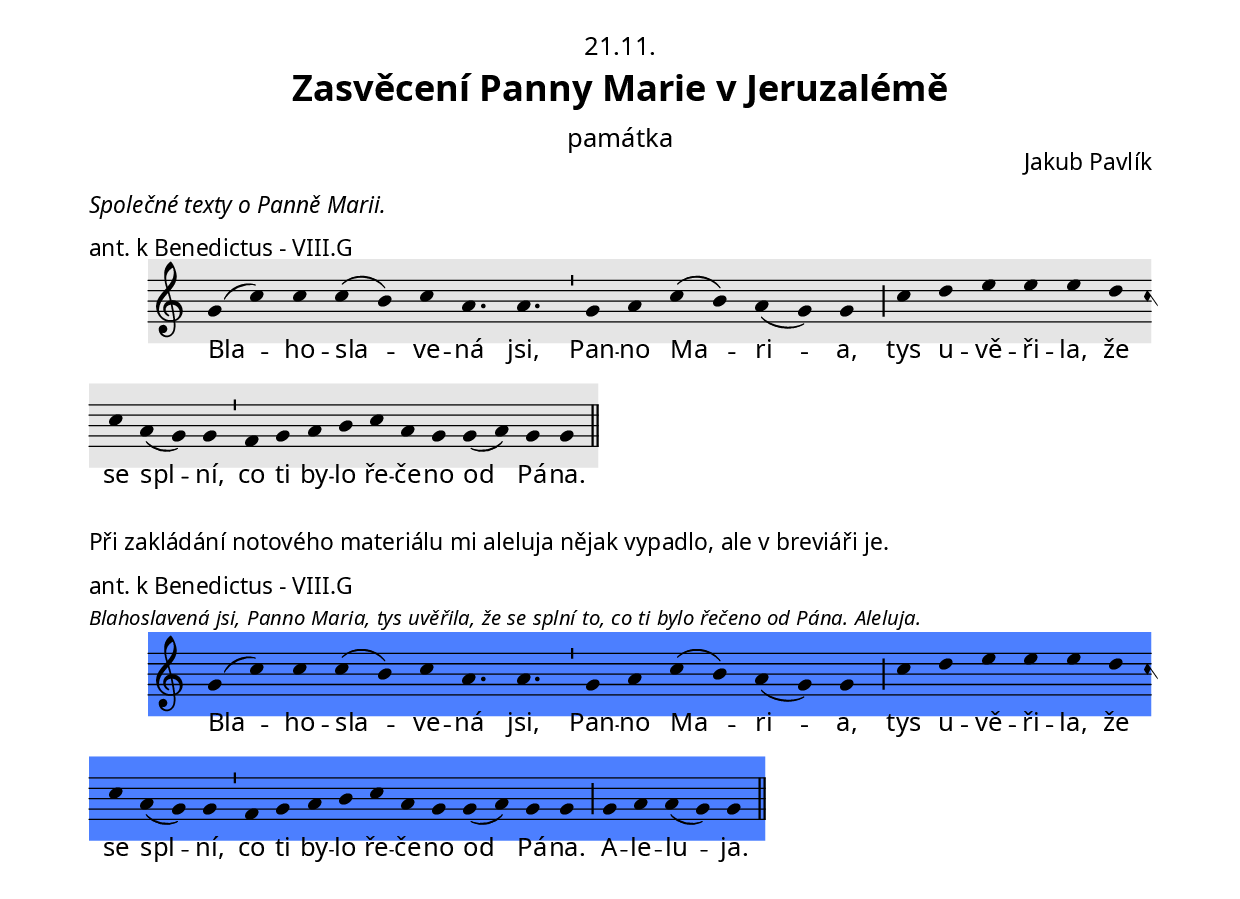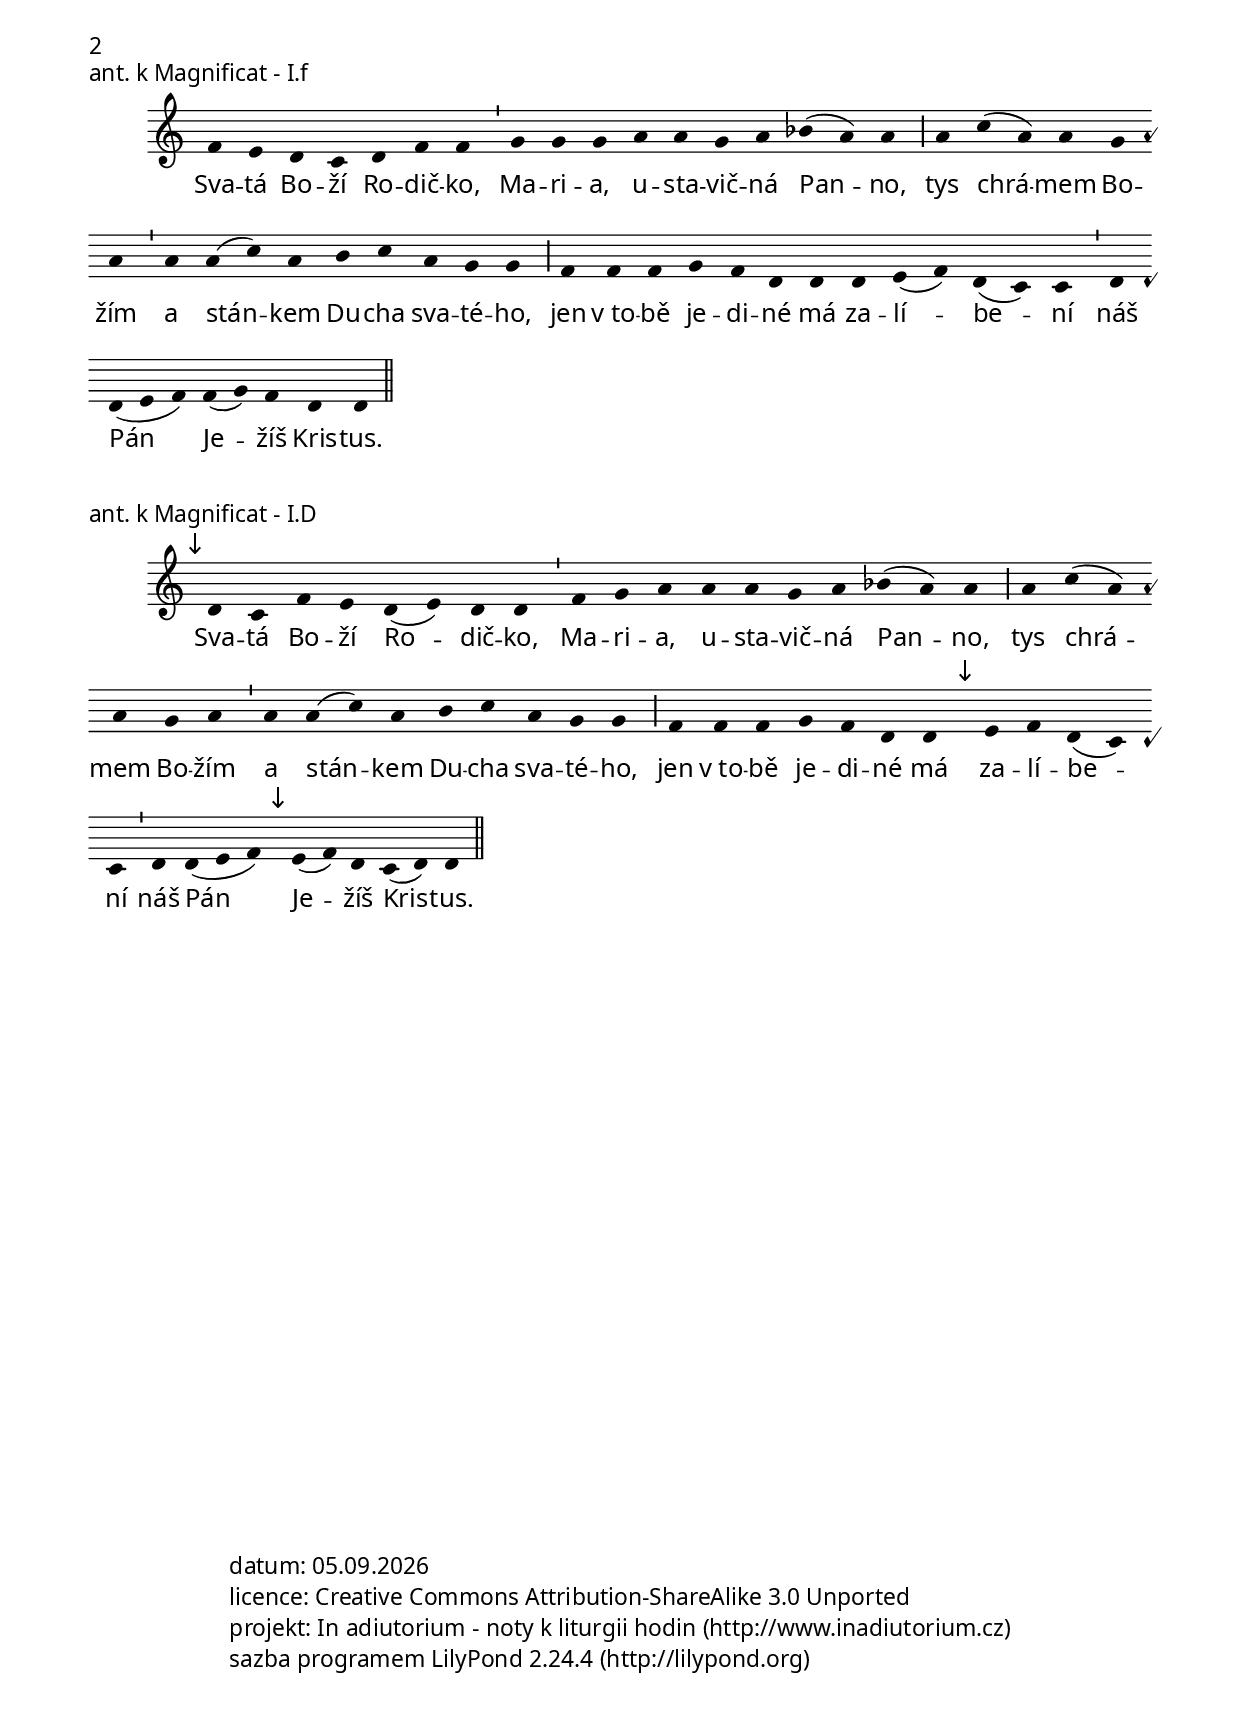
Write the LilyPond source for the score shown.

\version "2.17.5"

\include "../spolecne.ly"

\header {
  title = \markup\titleSvatek
            "Zasvěcení Panny Marie v Jeruzalémě"
            "památka"
            21.11.
  composer = "Jakub Pavlík"
}

\markup\communia #'(#:maria)

\score {
  \relative c'' {
    \zvyraznovacSedy
    \choralniRezim
    g4( c) c c( b) c a4. a \barMin g4 a c( b) a( g) g \barMaior
    c d e e e d c a( g) g \barMin f g a b c a g g( a) g g \barFinalis
  }
  \addlyrics {
    Bla -- ho -- sla -- ve -- ná jsi, Pan -- no Ma -- ri -- a,
    tys u -- vě -- ři -- la, že se spl -- ní,
    co ti by -- lo ře -- če -- no od Pá -- na.
  }
  \header {
    quid = "ant. k Benedictus"
    modus = "VIII"
    differentia = "G"
    psalmus = ""
    fial = "commune/commune_maria.ly#2ne-amag?-aleluja"
    id = "aben"
    piece = \markup {\sestavTitulekBezZalmu}
  }
}

\markup\justify{
  Při zakládání notového materiálu mi aleluja nějak vypadlo,
  ale v breviáři je.
}

\score {
  \relative c'' {
    \zvyraznovacModry
    \choralniRezim
    g4( c) c c( b) c a4. a \barMin g4 a c( b) a( g) g \barMaior
    c d e e e d c a( g) g \barMin f g a b c a g g( a) g g \barMaior
    g a a( g) g \barFinalis
  }
  \addlyrics {
    Bla -- ho -- sla -- ve -- ná jsi, Pan -- no Ma -- ri -- a,
    tys u -- vě -- ři -- la, že se spl -- ní,
    co ti by -- lo ře -- če -- no od Pá -- na.
    A -- le -- lu -- ja.
  }
  \header {
    textus_approbatus = "Blahoslavená jsi, Panno Maria,
    tys uvěřila, že se splní to, co ti bylo řečeno od Pána. Aleluja."
    quid = "ant. k Benedictus"
    modus = "VIII"
    differentia = "G"
    psalmus = ""
    fial = "commune/commune_maria.ly#2ne-amag"
    id = "aben"
    piece = \markup {\sestavTitulekBezZalmu}
  }
}

\pageBreak

\score {
  \relative c' {
    \choralniRezim
    f4 e d c d f f \barMin
    g g g a a g a bes( a) a \barMaior
    a c( a) a g a \barMin
    a a( c) a b c a g g \barMaior
    f f f g f d d d e( f) d( c) c \barMin
    d d( e f) f( g) f d d \barFinalis
  }
  \addlyrics {
    Sva -- tá Bo -- ží Ro -- dič -- ko,
    Ma -- ri -- a, u -- sta -- vič -- ná Pan -- no,
    tys chrá -- mem Bo -- žím
    a stán -- kem Du -- cha sva -- té -- ho,
    jen v_to -- bě je -- di -- né má za -- lí -- be -- ní
    náš Pán Je -- žíš Kris -- tus.
  }
  \header {
    quid = "ant. k Magnificat"
    modus = "I"
    differentia = "f"
    psalmus = ""
    id = "amag"
    piece = \markup {\sestavTitulekBezZalmu}
  }
}

\score {
  \relative c' {
    \choralniRezim
    \mark\sipka d4 c f e d( e) d d \barMin
    f g a a a g a bes( a) a \barMaior
    a c( a) a g a \barMin
    a a( c) a b c a g g \barMaior
    f f f g f d d \mark\sipka e f d( c) c \barMin
    d d( e f) \mark\sipka e( f) d c( d) d \barFinalis
  }
  \addlyrics {
    Sva -- tá Bo -- ží Ro -- dič -- ko,
    Ma -- ri -- a, u -- sta -- vič -- ná Pan -- no,
    tys chrá -- mem Bo -- žím
    a stán -- kem Du -- cha sva -- té -- ho,
    jen v_to -- bě je -- di -- né má za -- lí -- be -- ní
    náš Pán Je -- žíš Kris -- tus.
  }
  \header {
    quid = "ant. k Magnificat"
    modus = "I"
    differentia = "D"
    psalmus = ""
    id = "amag"
    piece = \markup {\sestavTitulekBezZalmu}
  }
}
